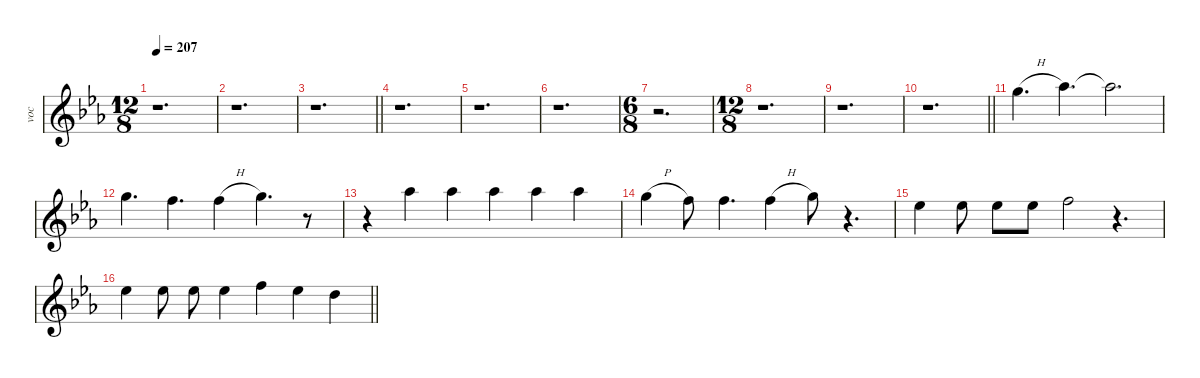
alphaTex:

\defaultSystemsLayout 8
\hideDynamics
\bracketExtendMode nobrackets
\otherSystemsTrackNameOrientation horizontal
\track ("Choir" "voc") {defaultSystemsLayout 4 instrument flute}
\staff {score}
\tuning (E5 B4 G4 D4 A3 E3)
\ts (12 8)
\tempo 207
\clef g2
\ks eb
r.1{d dy f beam Down} |
r.1{d beam Down} |
\barLineRight lightlight
r.1{d beam Down} |
r.1{d beam Down} |
r.1{d beam Down} |
r.1{d beam Down} |
\ts (6 8)
r.2{d beam Down} |
\ts (12 8)
r.1{d beam Down} |
r.1{d beam Down} |
\barLineRight lightlight
r.1{d beam Down} |
3.1{h acc forcenatural}.4{d beam Down} 4.1{acc b}.4{d beam Down} 4.1{t acc b}.2{d beam Down} |
3.1{acc forcenatural}.4{d beam Down} 1.1{acc forcenatural}.4{d beam Down} 1.1{h acc forcenatural}.4{beam Down} 3.1{acc forcenatural}.4{d beam Down} r.8{beam Down} |
r.4{beam Down} 4.1{acc b}.4{beam Down} 4.1{acc b}.4{beam Down} 4.1{acc b}.4{beam Down} 4.1{acc b}.4{beam Down} 4.1{acc b}.4{beam Down} |
3.1{h acc forcenatural}.4{beam Down} 1.1{acc forcenatural}.8{beam Down} 1.1{acc forcenatural}.4{d beam Down} 1.1{h acc forcenatural}.4{beam Down} 3.1{acc forcenatural}.8{beam Down} r.4{d beam Down} |
4.2{acc b}.4{beam Down} 4.2{acc b}.8{beam Down} 4.2{acc b}.8{beam Down} 4.2{acc b}.8{beam Down} 6.2{acc forcenatural}.2{beam Down} r.4{d beam Down} |
\barLineRight lightlight
4.2{acc b}.4{beam Down} 4.2{acc b}.8{beam Down} 4.2{acc b}.8{beam Down} 4.2{acc b}.4{beam Down} 6.2{acc forcenatural}.4{beam Down} 4.2{acc b}.4{beam Down} 3.2{acc forcenatural}.4{beam Down}
